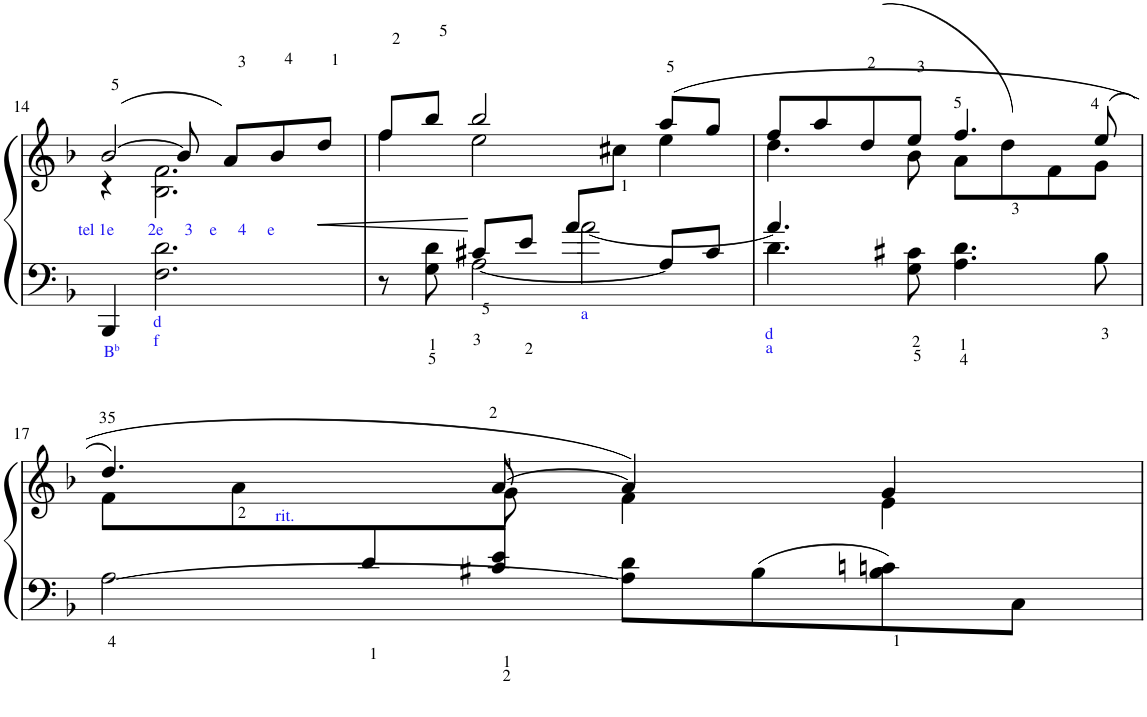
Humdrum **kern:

**kern	**kern	**dynam
*part1	*part1	*part1
*staff2	*staff1	*staff1/2
*I"Piano	*	*
*I'Pno	*	*
!!LO:PB:g=z
*clefF4	*clefG2	*
*k[b-]	*k[b-]	*
*M4/4	*M4/4	*
=14	=14	=14
*	*^	*
!	!LO:TX:b:color=#1D13F1:t=tel 1e        2e     3    e     4     e	!	!
!LO:TX:b:color=#1D13F1:t=B	!	!	!
!LO:TX:b:t=b	!	!	!
4BBB-/	[2b-/	4r	.
!LO:TX:b:color=#1D13F1:t=d	!	!	!
!LO:TX:b:t=f	!	!	!
2.F\ 2.d\	.	2.B-\ 2.f\	.
.	8b-/]	.	.
.	8a/L	.	.
.	8b-/	.	.
!	!	!	!LO:HP:b
.	8dd/J	.	<
*	*v	*v	*
.	.	[
=15	=15	=15
*^	*^	*
*	*^	*	*^	*
8r	4ryy	2ryy	8ff/L	4ff\	8ryy	.
*	*	*	*	*v	*v	*
8G\<< 8d\<<	.	.	8bb-/J	.	.
[2A<\	8c#X</L	.	2bb-/	2ee\	.
.	8e</J	.	.	.	.
!	!LO:TX:b:color=#1D13F1:t=a	!	!	!	!
.	8a/L	[2a\	.	.	.
*	*	*	*	*^	*
.	4.ryy	.	.	.	8cc#X\J	.
8A/L]	.	.	(8aa/L	4ee\	4ryy	.
8c#/J	.	.	8gg/J	.	.	.
*	*v	*v	*	*	*	*
*	*	*	*v	*v	*
=16	=16	=16	=16	=16
!LO:TX:b:color=#1D13F1:t=d	!	!	!	!
!LO:TX:b:color=#1D13F1:t=a	!	!	!	!
4.d\	4.a/]	8ff/L	4.dd\	.
.	.	8aa/	.	.
.	.	8dd/	.	.
8G\<< 8c#X\<<	2ryy	8ee/J	8b-\	.
4.A\<< 4.d\<<	.	(4.ff/	8a\L	.
.	.	.	8dd\	.
.	.	.	8f\	.
8B-<\)	8ryy	(8ee/	8g\J	.
!!LO:LB:g=z
=17	=17	=17	=17	=17
*	*	*	*^	*
4ryy	[2A<\	4.dd/)	4.ryy	8f\L	.
!	!	!	!	!LO:TX:b:color=#1D13F1:t=rit.	!
.	.	.	.	8a\	.
8d</	.	.	.	2.ryy	.
8c#X/<< 8e/<<J	.	[8a/	8g\	.	.
2ryy	8A\] 8d\L	4a/])	4f\	.	.
.	8B-\	.	.	.	.
.	8Bn\ 8cn\	4g/	4e\	.	.
.	8C\J	.	.	.	.
*v	*v	*	*	*	*
*	*v	*v	*v	*
=	=	=
*-	*-	*-
